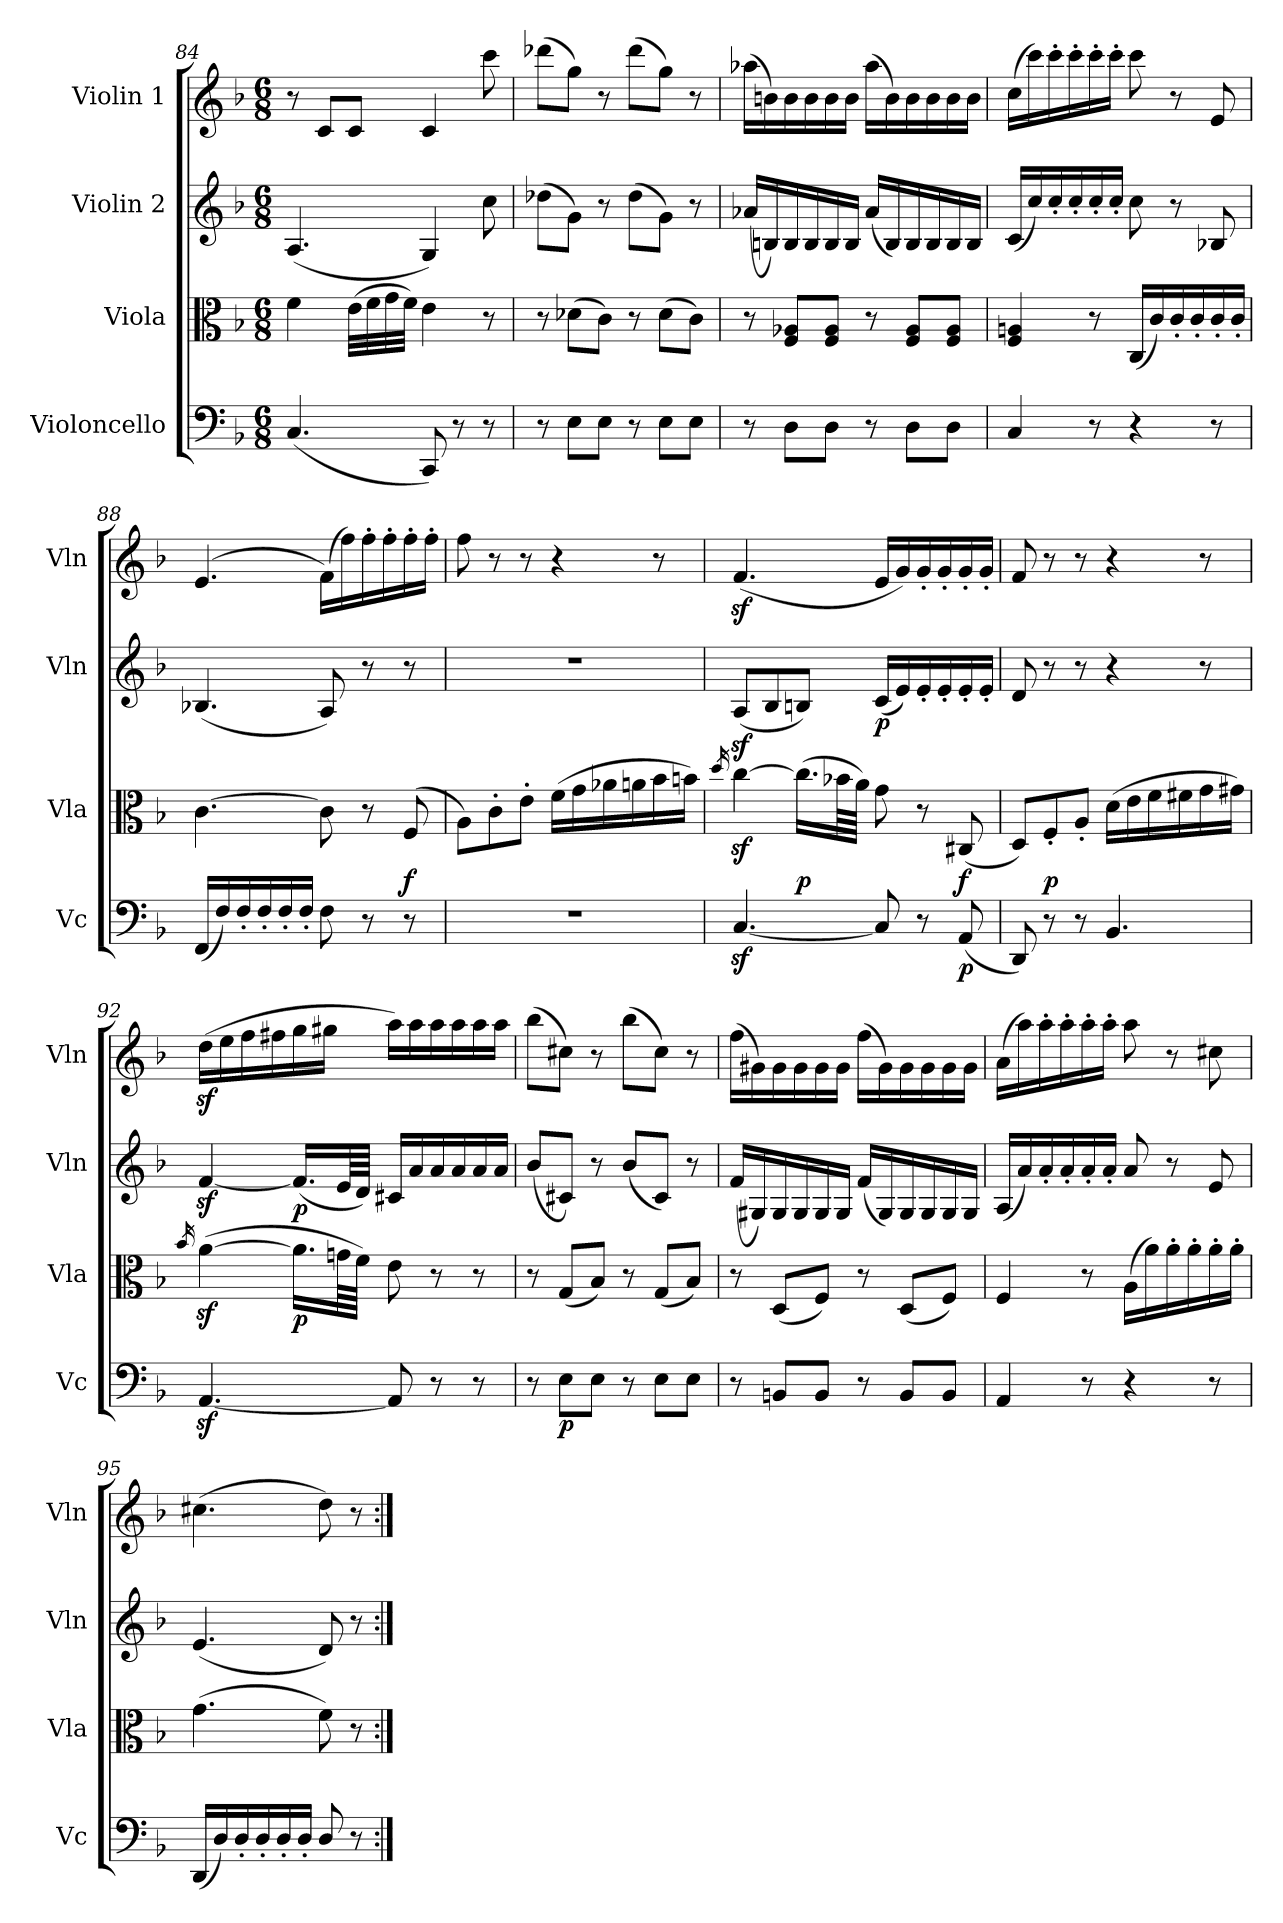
**kern	**dynam	**kern	**dynam	**kern	**dynam	**kern
*part4	*part4	*part3	*part3	*part2	*part2	*part1
*staff4	*staff4	*staff3	*staff3	*staff2	*staff2	*staff1
*I"Violoncello	*	*I"Viola	*	*I"Violin 2	*	*I"Violin 1
*I'Vc	*	*I'Vla	*	*I'Vln	*	*I'Vln
!!LO:LB:g=z
*clefF4	*	*clefC3	*	*clefG2	*	*clefG2
*k[b-]	*	*k[b-]	*	*k[b-]	*	*k[b-]
*M6/8	*	*M6/8	*	*M6/8	*	*M6/8
=84	=84	=84	=84	=84	=84	=84
(<4.C/	.	4f\	.	(4.A/	.	8r
.	.	.	.	.	.	8c/L
.	.	(32e\LLL	.	.	.	8c/J
.	.	32f\	.	.	.	.
.	.	32g\	.	.	.	.
.	.	32f\JJJ)	.	.	.	.
8CC/)	.	4e\	.	4G/)	.	4c/
8r	.	.	.	.	.	.
8r	.	8r	.	8cc\	.	8ccc\
=85	=85	=85	=85	=85	=85	=85
8r	.	8r	.	(8dd-X\L	.	(>8ddd-X\L
8E\L	.	(8d-X\L	.	8g\J)	.	8gg\J)
8E\J	.	8c\J)	.	8r	.	8r
8r	.	8r	.	(8dd-\L	.	(>8ddd-\L
8E\L	.	(8d-\L	.	8g\J)	.	8gg\J)
8E\J	.	8c\J)	.	8r	.	8r
=86	=86	=86	=86	=86	=86	=86
8r	.	8r	.	(16a-X/LL	.	(16aa-X\LL
.	.	.	.	16Bn/)	.	16bn\)
8D\L	.	8F/ 8A-X/L	.	16B/	.	16b\
.	.	.	.	16B/	.	16b\
8D\J	.	8F/ 8A-/J	.	16B/	.	16b\
.	.	.	.	16B/JJ	.	16b\JJ
8r	.	8r	.	(16a-/LL	.	(16aa-\LL
.	.	.	.	16B/)	.	16b\)
8D\L	.	8F/ 8A-/L	.	16B/	.	16b\
.	.	.	.	16B/	.	16b\
8D\J	.	8F/ 8A-/J	.	16B/	.	16b\
.	.	.	.	16B/JJ	.	16b\JJ
!!LO:PB:g=z
=87	=87	=87	=87	=87	=87	=87
4C/	.	4F/ 4An/	.	(16c/LL	.	(16cc\LL
.	.	.	.	16cc/)	.	16ccc\)
.	.	.	.	16cc'/	.	16ccc'\
.	.	.	.	16cc'/	.	16ccc'\
8r	.	8r	.	16cc'/	.	16ccc'\
.	.	.	.	16cc'/JJ	.	16ccc'\JJ
4r	.	(16C/LL	.	8cc\	.	8ccc\
.	.	16c/)	.	.	.	.
.	.	16c'/	.	8r	.	8r
.	.	16c'/	.	.	.	.
8r	.	16c'/	.	8B-X/	.	8e/
.	.	16c'/JJ	.	.	.	.
=88	=88	=88	=88	=88	=88	=88
(16FF/LL	.	[>4.c\	.	(4.B-X/	.	(<4.e/
16F/)	.	.	.	.	.	.
16F'/	.	.	.	.	.	.
16F'/	.	.	.	.	.	.
16F'/	.	.	.	.	.	.
16F'/JJ	.	.	.	.	.	.
8F\	.	8c\]	.	8A/)	.	(>16f\LL)
.	.	.	.	.	.	16ff\)
8r	.	8r	.	8r	.	16ff'\
.	.	.	.	.	.	16ff'\
!	!	!	!LO:DY:b	!	!	!
8r	.	(8F/	f	8r	.	16ff'\
.	.	.	.	.	.	16ff'\JJ
=89	=89	=89	=89	=89	=89	=89
2.r	.	8A\L)	.	2.r	.	8ff\
.	.	8c'\	.	.	.	8r
.	.	8e'\J	.	.	.	8r
.	.	(16f\LL	.	.	.	4r
.	.	16g\	.	.	.	.
.	.	16a-X\	.	.	.	.
.	.	16an\	.	.	.	.
.	.	16b-\	.	.	.	8r
.	.	16bn\JJ)	.	.	.	.
=90	=90	=90	=90	=90	=90	=90
.	.	16qdd/	.	.	.	.
[<4.Cz</	.	[>4ccz<\	.	(8Az</L	.	(4.fz</
.	.	.	.	8B-/	.	.
!	!	!	!LO:DY:b	!	!	!
.	.	(16.cc\LL]	p	8Bn/J)	.	.
.	.	64b-X\LL	.	.	.	.
.	.	64a\JJJJ)	.	.	.	.
!	!	!	!	!	!LO:DY:b	!
8C/]	.	8g\	.	(16c/LL	p	16e/LL
.	.	.	.	16e/)	.	16g/)
8r	.	8r	.	16e'/	.	16g'/
.	.	.	.	16e'/	.	16g'/
!	!LO:DY:b	!	!LO:DY:b	!	!	!
(<8AA/	p	(8C#X/	f	16e'/	.	16g'/
.	.	.	.	16e'/JJ	.	16g'/JJ
!!LO:LB:g=z
=91	=91	=91	=91	=91	=91	=91
8DD/)	.	8D/L)	.	8d/	.	8f/
!	!	!	!LO:DY:b	!	!	!
8r	.	8F'/	p	8r	.	8r
8r	.	8A'/J	.	8r	.	8r
4.BB-/	.	(16d\LL	.	4r	.	4r
.	.	16e\	.	.	.	.
.	.	16f\	.	.	.	.
.	.	16f#X\	.	.	.	.
.	.	16g\	.	8r	.	8r
.	.	16g#X\JJ)	.	.	.	.
=92	=92	=92	=92	=92	=92	=92
.	.	16qb-/	.	.	.	.
[<4.AAz</	.	([>4az<\	.	[<4fz</	.	(>16ddz<\LL
.	.	.	.	.	.	16ee\
.	.	.	.	.	.	16ff\
.	.	.	.	.	.	16ff#X\
!	!	!	!LO:DY:b	!	!LO:DY:b	!
.	.	16.a\LL]	p	(16.f/LL]	p	16gg\
.	.	.	.	.	.	16gg#X\JJ
.	.	64gn\LL	.	64e/LL	.	.
.	.	64f\JJJJ)	.	64d/JJJJ)	.	.
8AA/]	.	8e\	.	16c#X/LL	.	16aa\LL)
.	.	.	.	16a/	.	16aa\
8r	.	8r	.	16a/	.	16aa\
.	.	.	.	16a/	.	16aa\
8r	.	8r	.	16a/	.	16aa\
.	.	.	.	16a/JJ	.	16aa\JJ
!!LO:LB:g=z
=93	=93	=93	=93	=93	=93	=93
8r	.	8r	.	(8b-/L	.	(>8bb-\L
!	!LO:DY:b	!	!	!	!	!
8E\L	p	(8G/L	.	8c#X/J)	.	8cc#X\J)
8E\J	.	8B-/J)	.	8r	.	8r
8r	.	8r	.	(8b-/L	.	(8bb-\L
8E\L	.	(8G/L	.	8c#/J)	.	8cc#\J)
8E\J	.	8B-/J)	.	8r	.	8r
=94	=94	=94	=94	=94	=94	=94
8r	.	8r	.	(16f/LL	.	(16ff\LL
.	.	.	.	16G#X/)	.	16g#X\)
8BBn/L	.	(8D/L	.	16G#/	.	16g#\
.	.	.	.	16G#/	.	16g#\
8BB/J	.	8F/J)	.	16G#/	.	16g#\
.	.	.	.	16G#/JJ	.	16g#\JJ
8r	.	8r	.	(16f/LL	.	(16ff\LL
.	.	.	.	16G#/)	.	16g#\)
8BB/L	.	(8D/L	.	16G#/	.	16g#\
.	.	.	.	16G#/	.	16g#\
8BB/J	.	8F/J)	.	16G#/	.	16g#\
.	.	.	.	16G#/JJ	.	16g#\JJ
=95	=95	=95	=95	=95	=95	=95
4AA/	.	4F/	.	(16A/LL	.	(16a\LL
.	.	.	.	16a/)	.	16aa\)
.	.	.	.	16a'/	.	16aa'\
.	.	.	.	16a'/	.	16aa'\
8r	.	8r	.	16a'/	.	16aa'\
.	.	.	.	16a'/JJ	.	16aa'\JJ
4r	.	(16A\LL	.	8a/	.	8aa\
.	.	16a\)	.	.	.	.
.	.	16a'\	.	8r	.	8r
.	.	16a'\	.	.	.	.
8r	.	16a'\	.	8e/	.	8cc#X\
.	.	16a'\JJ	.	.	.	.
=95X8	=95X8	=95X8	=95X8	=95X8	=95X8	=95X8
(16DD/LL	.	(4.g\	.	(4.e/	.	(>4.cc#X\
16D/)	.	.	.	.	.	.
16D'/	.	.	.	.	.	.
16D'/	.	.	.	.	.	.
16D'/	.	.	.	.	.	.
16D'/JJ	.	.	.	.	.	.
8D/	.	8f\)	.	8d/)	.	8dd\)
8r	.	8r	.	8r	.	8r
=:|!	=:|!	=:|!	=:|!	=:|!	=:|!	=:|!
*-	*-	*-	*-	*-	*-	*-
